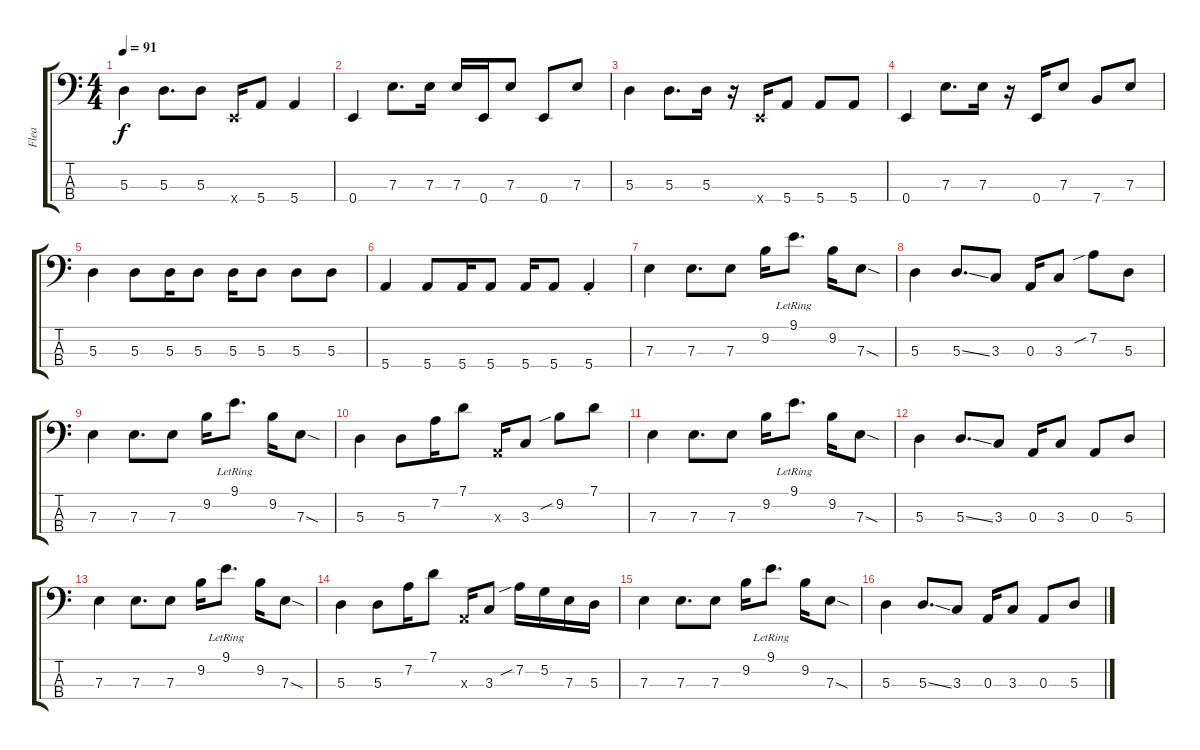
\track ("Flea" "Flea") {instrument electricbassfinger}
\staff {score tabs}
\tuning (G2 D2 A1 E1) {hide}
\ts (4 4)
\tempo 91
\clef f4
\ks c
5.3.4{dy f} 5.3.8{d} 5.3.8 0.4{x}.16 5.4.8 5.4.4 |
0.4.4 7.3.8{d} 7.3.16 7.3.16 0.4.16 7.3.8 0.4.8 7.3.8 |
5.3.4 5.3.8{d} 5.3.16 r.16 0.4{x}.16 5.4.8 5.4.8 5.4.8 |
0.4.4 7.3.8{d} 7.3.16 r.16 0.4.16 7.3.8 7.4.8 7.3.8 |
5.3.4 5.3.8 5.3.16 5.3.8 5.3.16 5.3.8 5.3.8 5.3.8 |
5.4.4 5.4.8 5.4.16 5.4.8 5.4.16 5.4.8 5.4{st}.4 |
7.3.4 7.3.8{d} 7.3.8 9.2.16 9.1{lr}.8{d} 9.2.16 7.3{sod}.8 |
5.3.4 5.3{ss}.8{d} 3.3.8 0.3.16 3.3.8 7.2{sib}.8 5.3.8 |
7.3.4 7.3.8{d} 7.3.8 9.2.16 9.1{lr}.8{d} 9.2.16 7.3{sod}.8 |
5.3.4 5.3.8 7.2.16 7.1.8 0.3{x}.16 3.3.8 9.2{sib}.8 7.1.8 |
7.3.4 7.3.8{d} 7.3.8 9.2.16 9.1{lr}.8{d} 9.2.16 7.3{sod}.8 |
5.3.4 5.3{ss}.8{d} 3.3.8 0.3.16 3.3.8 0.3.8 5.3.8 |
7.3.4 7.3.8{d} 7.3.8 9.2.16 9.1{lr}.8{d} 9.2.16 7.3{sod}.8 |
5.3.4 5.3.8 7.2.16 7.1.8 0.3{x}.16 3.3.8 7.2{sib}.16 5.2.16 7.3.16 5.3.16 |
7.3.4 7.3.8{d} 7.3.8 9.2.16 9.1{lr}.8{d} 9.2.16 7.3{sod}.8 |
5.3.4 5.3{ss}.8{d} 3.3.8 0.3.16 3.3.8 0.3.8 5.3.8
